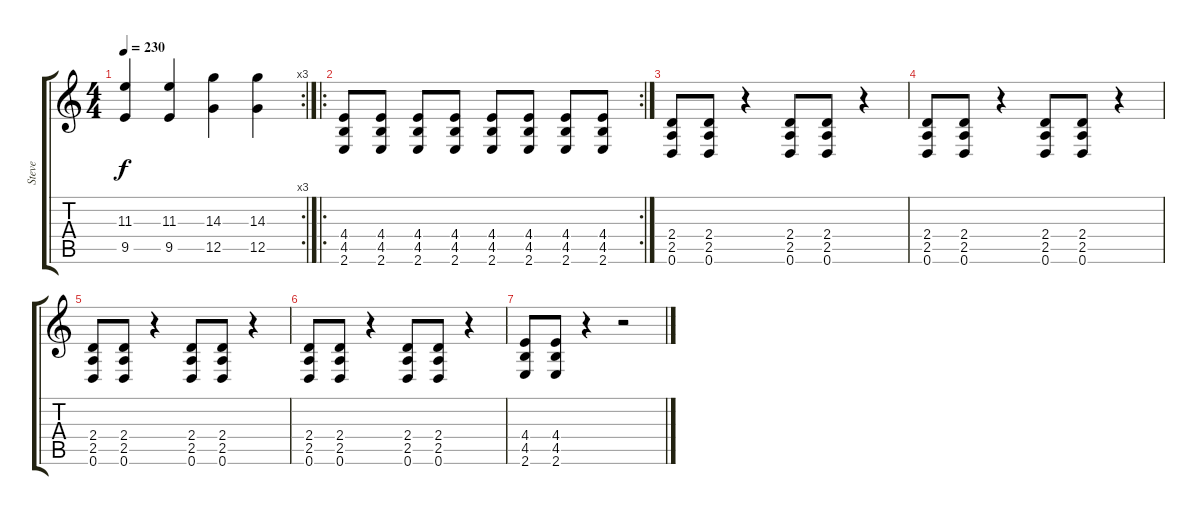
\track ("Steve" "Steve") {instrument distortionguitar}
\staff {score tabs}
\tuning (D4 A3 F3 C3 G2 D2) {hide}
\rc 3
\ts (4 4)
\tempo 230
\clef g2
\ks c
(11.3 9.5).4{dy f} (11.3 9.5).4 (14.3 12.5).4 (14.3 12.5).4 |
\ro
\rc 2
(4.4 4.5 2.6).8 (4.4 4.5 2.6).8 (4.4 4.5 2.6).8 (4.4 4.5 2.6).8 (4.4 4.5 2.6).8 (4.4 4.5 2.6).8 (4.4 4.5 2.6).8 (4.4 4.5 2.6).8 |
(2.4 2.5 0.6).8 (2.4 2.5 0.6).8 r.4 (2.4 2.5 0.6).8 (2.4 2.5 0.6).8 r.4 |
(2.4 2.5 0.6).8 (2.4 2.5 0.6).8 r.4 (2.4 2.5 0.6).8 (2.4 2.5 0.6).8 r.4 |
(2.4 2.5 0.6).8 (2.4 2.5 0.6).8 r.4 (2.4 2.5 0.6).8 (2.4 2.5 0.6).8 r.4 |
(2.4 2.5 0.6).8 (2.4 2.5 0.6).8 r.4 (2.4 2.5 0.6).8 (2.4 2.5 0.6).8 r.4 |
(4.4 4.5 2.6).8 (4.4 4.5 2.6).8 r.4 r.2
